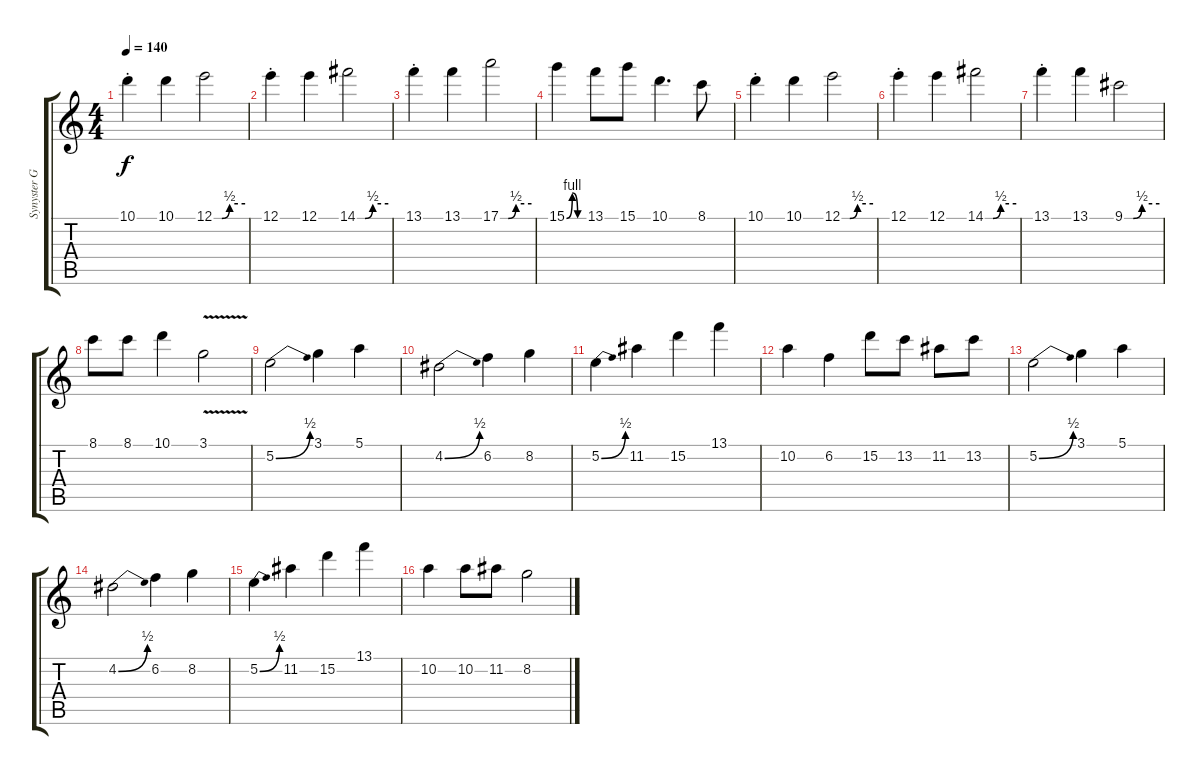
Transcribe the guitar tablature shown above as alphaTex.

\track ("Synyster Gates" "Synyster G") {instrument distortionguitar}
\staff {score tabs}
\tuning (E4 B3 G3 D3 A2 E2) {hide}
\ts (4 4)
\tempo 140
\clef g2
\ks c
10.1{st}.4{dy f} 10.1.4 12.1{be (custom 0 0 15 0 30 2 60 2)}.2 |
12.1{st}.4 12.1.4 14.1{be (custom 0 0 15 0 30 2 60 2)}.2 |
13.1{st}.4 13.1.4 17.1{be (custom 0 0 15 0 30 2 60 2)}.2 |
15.1{be (custom 0 0 20 4 39 0 60 0)}.4 13.1.8 15.1.8 10.1.4{d} 8.1.8 |
10.1{st}.4 10.1.4 12.1{be (custom 0 0 15 0 30 2 60 2)}.2 |
12.1{st}.4 12.1.4 14.1{be (custom 0 0 15 0 30 2 60 2)}.2 |
13.1{st}.4 13.1.4 9.1{be (custom 0 0 15 0 30 2 60 2)}.2 |
8.1.8 8.1.8 10.1.4 3.1{v}.2 |
5.2{be (bend 0 0 60 2)}.2 3.1.4 5.1.4 |
4.2{be (bend 0 0 60 2)}.2 6.2.4 8.2.4 |
5.2{be (bend 0 0 60 2)}.4 11.2.4 15.2.4 13.1.4 |
10.2.4 6.2.4 15.2.8 13.2.8 11.2.8 13.2.8 |
5.2{be (bend 0 0 60 2)}.2 3.1.4 5.1.4 |
4.2{be (bend 0 0 60 2)}.2 6.2.4 8.2.4 |
5.2{be (bend 0 0 60 2)}.4 11.2.4 15.2.4 13.1.4 |
10.2.4 10.2.8 11.2.8 8.2.2
